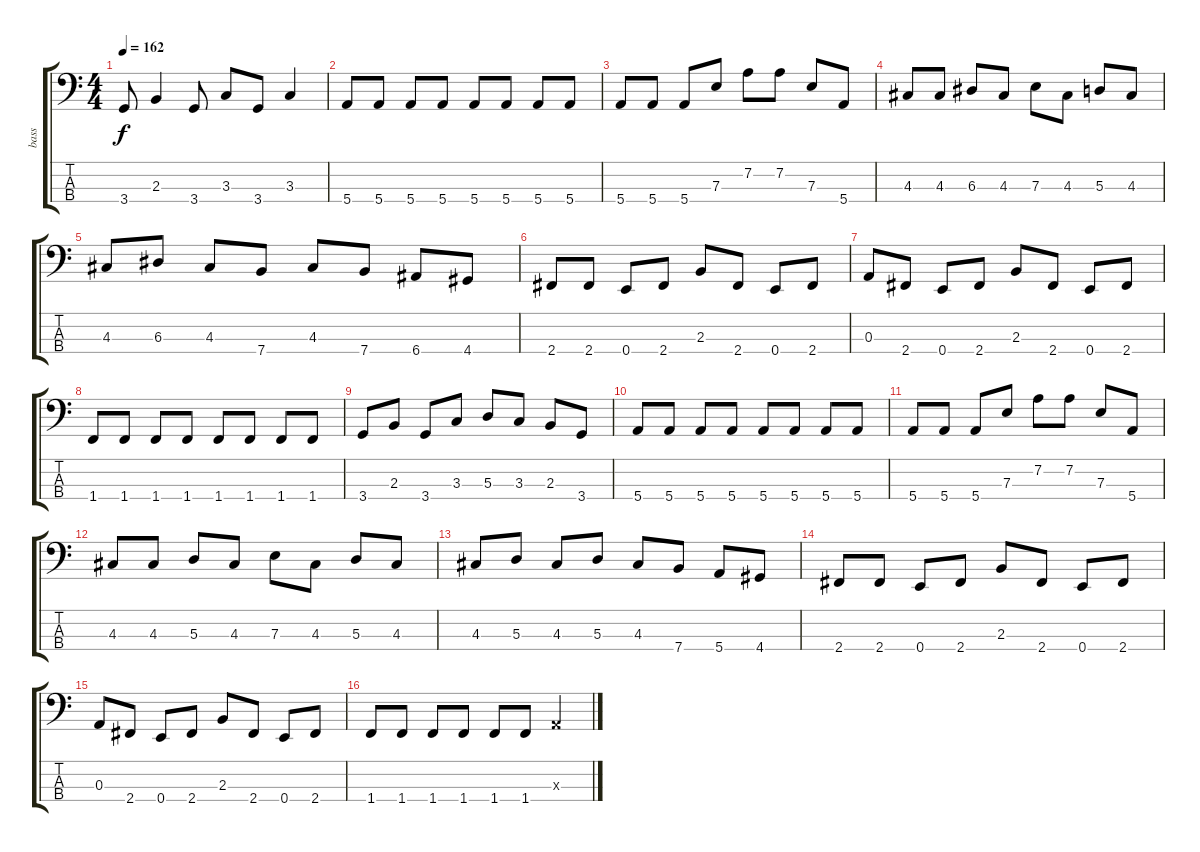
\track ("bass" "bass") {instrument electricbasspick}
\staff {score tabs}
\tuning (G2 D2 A1 E1) {hide}
\ts (4 4)
\tempo 162
\clef f4
\ks c
3.4.8{dy f} 2.3.4 3.4.8 3.3.8 3.4.8 3.3.4 |
5.4.8 5.4.8 5.4.8 5.4.8 5.4.8 5.4.8 5.4.8 5.4.8 |
5.4.8 5.4.8 5.4.8 7.3.8 7.2.8 7.2.8 7.3.8 5.4.8 |
4.3.8 4.3.8 6.3.8 4.3.8 7.3.8 4.3.8 5.3.8 4.3.8 |
4.3.8 6.3.8 4.3.8 7.4.8 4.3.8 7.4.8 6.4.8 4.4.8 |
2.4.8 2.4.8 0.4.8 2.4.8 2.3.8 2.4.8 0.4.8 2.4.8 |
0.3.8 2.4.8 0.4.8 2.4.8 2.3.8 2.4.8 0.4.8 2.4.8 |
1.4.8 1.4.8 1.4.8 1.4.8 1.4.8 1.4.8 1.4.8 1.4.8 |
3.4.8 2.3.8 3.4.8 3.3.8 5.3.8 3.3.8 2.3.8 3.4.8 |
5.4.8 5.4.8 5.4.8 5.4.8 5.4.8 5.4.8 5.4.8 5.4.8 |
5.4.8 5.4.8 5.4.8 7.3.8 7.2.8 7.2.8 7.3.8 5.4.8 |
4.3.8 4.3.8 5.3.8 4.3.8 7.3.8 4.3.8 5.3.8 4.3.8 |
4.3.8 5.3.8 4.3.8 5.3.8 4.3.8 7.4.8 5.4.8 4.4.8 |
2.4.8 2.4.8 0.4.8 2.4.8 2.3.8 2.4.8 0.4.8 2.4.8 |
0.3.8 2.4.8 0.4.8 2.4.8 2.3.8 2.4.8 0.4.8 2.4.8 |
1.4.8 1.4.8 1.4.8 1.4.8 1.4.8 1.4.8 0.3{x}.4
